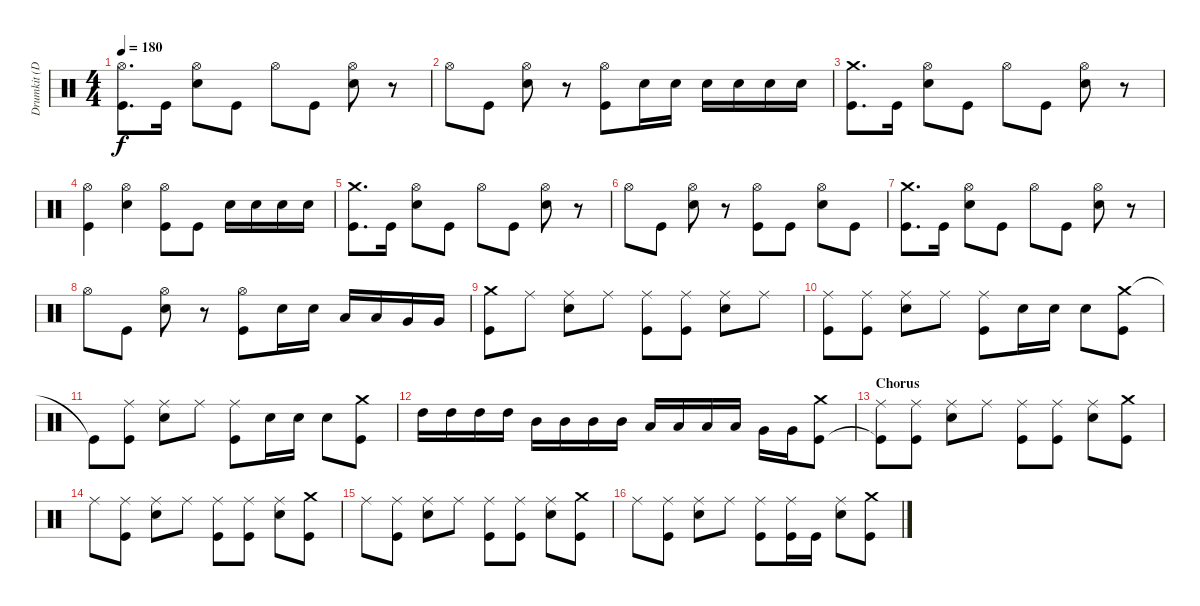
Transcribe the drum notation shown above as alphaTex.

\track ("Drumkit (DeGrasso)" "Drumkit (D") {instrument percussion}
\staff {score}
\articulation defaults
\ts (4 4)
\tempo 180
\clef neutral
\ks c
("Kick (hit)" "Hi-Hat (open)").8{d dy f} "Kick (hit)".16 ("Snare (hit) 2" "Hi-Hat (open)").8 "Kick (hit)".8 "Hi-Hat (open)".8 "Kick (hit)".8 ("Snare (hit) 2" "Hi-Hat (open)").8 r.8 |
"Hi-Hat (open)".8 "Kick (hit)".8 ("Snare (hit) 2" "Hi-Hat (open)").8 r.8 ("Kick (hit)" "Hi-Hat (open)").8 "Snare (hit) 2".16 "Snare (hit) 2".16 "Snare (hit) 2".16 "Snare (hit) 2".16 "Snare (hit) 2".16 "Snare (hit) 2".16 |
("Kick (hit)" "Crash medium (hit)").8{d} "Kick (hit)".16 ("Snare (hit) 2" "Hi-Hat (open)").8 "Kick (hit)".8 "Hi-Hat (open)".8 "Kick (hit)".8 ("Snare (hit) 2" "Hi-Hat (open)").8 r.8 |
("Kick (hit)" "Hi-Hat (open)").4 ("Snare (hit) 2" "Hi-Hat (open)").4 ("Kick (hit)" "Hi-Hat (open)").8 "Kick (hit)".8 "Snare (hit) 2".16 "Snare (hit) 2".16 "Snare (hit) 2".16 "Snare (hit) 2".16 |
("Kick (hit)" "Crash medium (hit)").8{d} "Kick (hit)".16 ("Snare (hit) 2" "Hi-Hat (open)").8 "Kick (hit)".8 "Hi-Hat (open)".8 "Kick (hit)".8 ("Snare (hit) 2" "Hi-Hat (open)").8 r.8 |
"Hi-Hat (open)".8 "Kick (hit)".8 ("Snare (hit) 2" "Hi-Hat (open)").8 r.8 ("Kick (hit)" "Hi-Hat (open)").8 "Kick (hit)".8 ("Snare (hit) 2" "Hi-Hat (open)").8 "Kick (hit)".8 |
("Kick (hit)" "Crash medium (hit)").8{d} "Kick (hit)".16 ("Snare (hit) 2" "Hi-Hat (open)").8 "Kick (hit)".8 "Hi-Hat (open)".8 "Kick (hit)".8 ("Snare (hit) 2" "Hi-Hat (open)").8 r.8 |
"Hi-Hat (open)".8 "Kick (hit)".8 ("Snare (hit) 2" "Hi-Hat (open)").8 r.8 ("Kick (hit)" "Hi-Hat (open)").8 "Snare (hit) 2".16 "Snare (hit) 2".16 "Low Tom (hit)".16 "Low Tom (hit)".16 "Very Low Tom (hit)".16 "Very Low Tom (hit)".16 |
("Crash medium (hit)" "Kick (hit)").8 "Ride (middle)".8 ("Ride (middle)" "Snare (hit) 2").8 "Ride (middle)".8 ("Ride (middle)" "Kick (hit)").8 ("Ride (middle)" "Kick (hit)").8 ("Ride (middle)" "Snare (hit) 2").8 "Ride (middle)".8 |
("Ride (middle)" "Kick (hit)").8 ("Ride (middle)" "Kick (hit)").8 ("Ride (middle)" "Snare (hit) 2").8 "Ride (middle)".8 ("Ride (middle)" "Kick (hit)").8 "Snare (hit) 2".16 "Snare (hit) 2".16 "Snare (hit) 2".8 ("Crash medium (hit)" "Kick (hit)").8 |
"Kick (hit)"{t}.8 ("Ride (middle)" "Kick (hit)").8 ("Ride (middle)" "Snare (hit) 2").8 "Ride (middle)".8 ("Ride (middle)" "Kick (hit)").8 "Snare (hit) 2".16 "Snare (hit) 2".16 "Snare (hit) 2".8 ("Crash medium (hit)" "Kick (hit)").8 |
"High Tom (hit)".16 "High Tom (hit)".16 "High Tom (hit)".16 "High Tom (hit)".16 "Mid Tom (hit)".16 "Mid Tom (hit)".16 "Mid Tom (hit)".16 "Mid Tom (hit)".16 "Low Tom (hit)".16 "Low Tom (hit)".16 "Low Tom (hit)".16 "Low Tom (hit)".16 "Very Low Tom (hit)".16 "Very Low Tom (hit)".16 ("Kick (hit)" "Crash medium (hit)").8 |
\section ("" "Chorus")
("Kick (hit)"{t} "Ride (middle)").8 ("Kick (hit)" "Ride (middle)").8 ("Snare (hit) 2" "Ride (middle)").8 "Ride (middle)".8 ("Kick (hit)" "Ride (middle)").8 ("Kick (hit)" "Ride (middle)").8 ("Snare (hit) 2" "Ride (middle)").8 ("Kick (hit)" "Crash medium (hit)").8 |
"Ride (middle)".8 ("Kick (hit)" "Ride (middle)").8 ("Snare (hit) 2" "Ride (middle)").8 "Ride (middle)".8 ("Kick (hit)" "Ride (middle)").8 ("Kick (hit)" "Ride (middle)").8 ("Snare (hit) 2" "Ride (middle)").8 ("Kick (hit)" "Crash medium (hit)").8 |
"Ride (middle)".8 ("Kick (hit)" "Ride (middle)").8 ("Snare (hit) 2" "Ride (middle)").8 "Ride (middle)".8 ("Kick (hit)" "Ride (middle)").8 ("Kick (hit)" "Ride (middle)").8 ("Snare (hit) 2" "Ride (middle)").8 ("Kick (hit)" "Crash medium (hit)").8 |
"Ride (middle)".8 ("Kick (hit)" "Ride (middle)").8 ("Snare (hit) 2" "Ride (middle)").8 "Ride (middle)".8 ("Kick (hit)" "Ride (middle)").8 ("Kick (hit)" "Ride (middle)").16 "Kick (hit)".16 ("Snare (hit) 2" "Ride (middle)").8 ("Kick (hit)" "Crash medium (hit)").8
